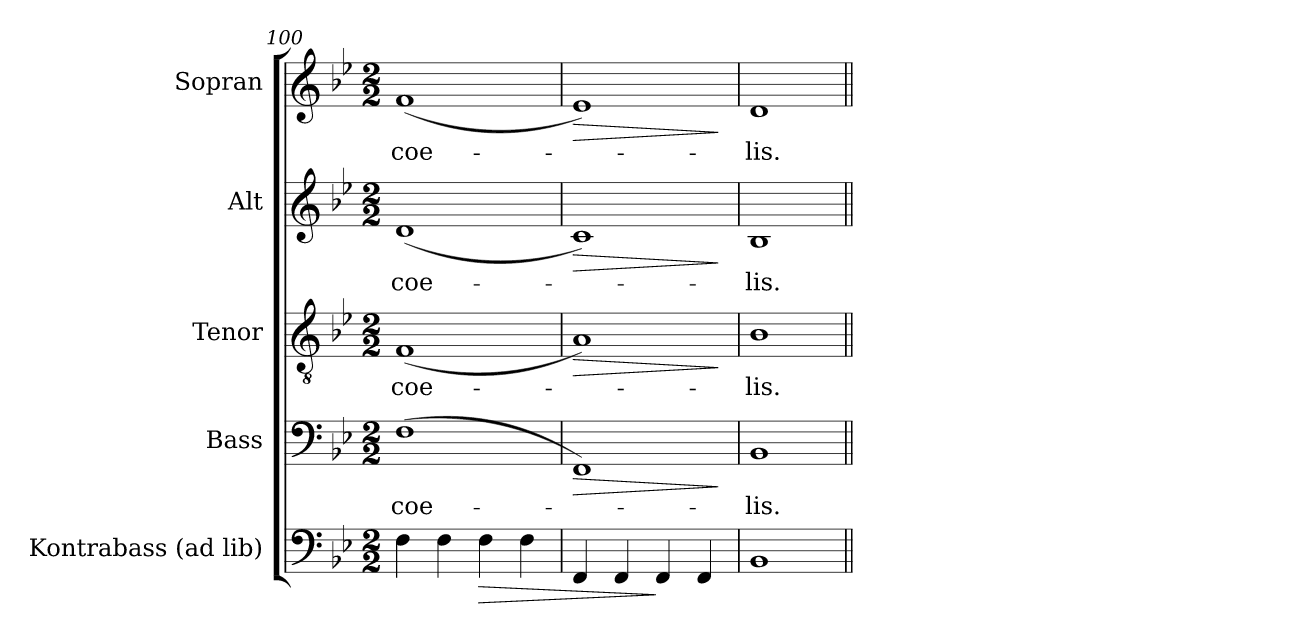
**kern	**dynam	**kern	**text	**dynam	**kern	**text	**dynam	**kern	**text	**dynam	**kern	**text	**dynam
*part5	*part5	*part4	*part4	*part4	*part3	*part3	*part3	*part2	*part2	*part2	*part1	*part1	*part1
*staff5	*staff5	*staff4	*staff4	*staff4	*staff3	*staff3	*staff3	*staff2	*staff2	*staff2	*staff1	*staff1	*staff1
*I"Kontrabass (ad lib)	*	*I"Bass	*	*	*I"Tenor	*	*	*I"Alt	*	*	*I"Sopran	*	*
*I'Kb.	*	*I'B.	*	*	*I'T.	*	*	*I'A.	*	*	*I'S.	*	*
*clefF4	*	*clefF4	*	*	*clefGv2	*	*	*clefG2	*	*	*clefG2	*	*
*ITrd7c12	*	*	*	*	*	*	*	*	*	*	*	*	*
*k[b-e-]	*	*k[b-e-]	*	*	*k[b-e-]	*	*	*k[b-e-]	*	*	*k[b-e-]	*	*
*B-:	*	*B-:	*	*	*B-:	*	*	*B-:	*	*	*B-:	*	*
*M2/2	*	*M2/2	*	*	*M2/2	*	*	*M2/2	*	*	*M2/2	*	*
=100	=100	=100	=100	=100	=100	=100	=100	=100	=100	=100	=100	=100	=100
!	!	!	!LO:LY:b	!	!	!LO:LY:b	!	!	!LO:LY:b	!	!	!LO:LY:b	!
4FF\	.	(>1F	coe-	.	(>1F	coe-	.	(>1d	coe-	.	(>1f	coe-	.
4FF\	.	.	.	.	.	.	.	.	.	.	.	.	.
!	!LO:HP:b	!	!	!	!	!	!	!	!	!	!	!	!
4FF\	>	.	.	.	.	.	.	.	.	.	.	.	.
4FF\	.	.	.	.	.	.	.	.	.	.	.	.	.
=101	=101	=101	=101	=101	=101	=101	=101	=101	=101	=101	=101	=101	=101
!	!	!	!	!LO:HP:b	!	!	!LO:HP:b	!	!	!LO:HP:b	!	!	!LO:HP:b
4FFF/	.	1FF)	.	>	1A)	.	>	1c)	.	>	1e-)	.	>
4FFF/	.	.	.	.	.	.	.	.	.	.	.	.	.
4FFF/	]	.	.	.	.	.	.	.	.	.	.	.	.
4FFF/	.	.	.	.	.	.	.	.	.	.	.	.	.
.	.	.	.	]	.	.	]	.	.	]	.	.	]
=102	=102	=102	=102	=102	=102	=102	=102	=102	=102	=102	=102	=102	=102
!	!	!	!LO:LY:b	!	!	!LO:LY:b	!	!	!LO:LY:b	!	!	!LO:LY:b	!
1BBB-	.	1BB-	-lis.	.	1B-	-lis.	.	1B-	-lis.	.	1d	-lis.	.
=||	=||	=||	=||	=||	=||	=||	=||	=||	=||	=||	=||	=||	=||
*-	*-	*-	*-	*-	*-	*-	*-	*-	*-	*-	*-	*-	*-
